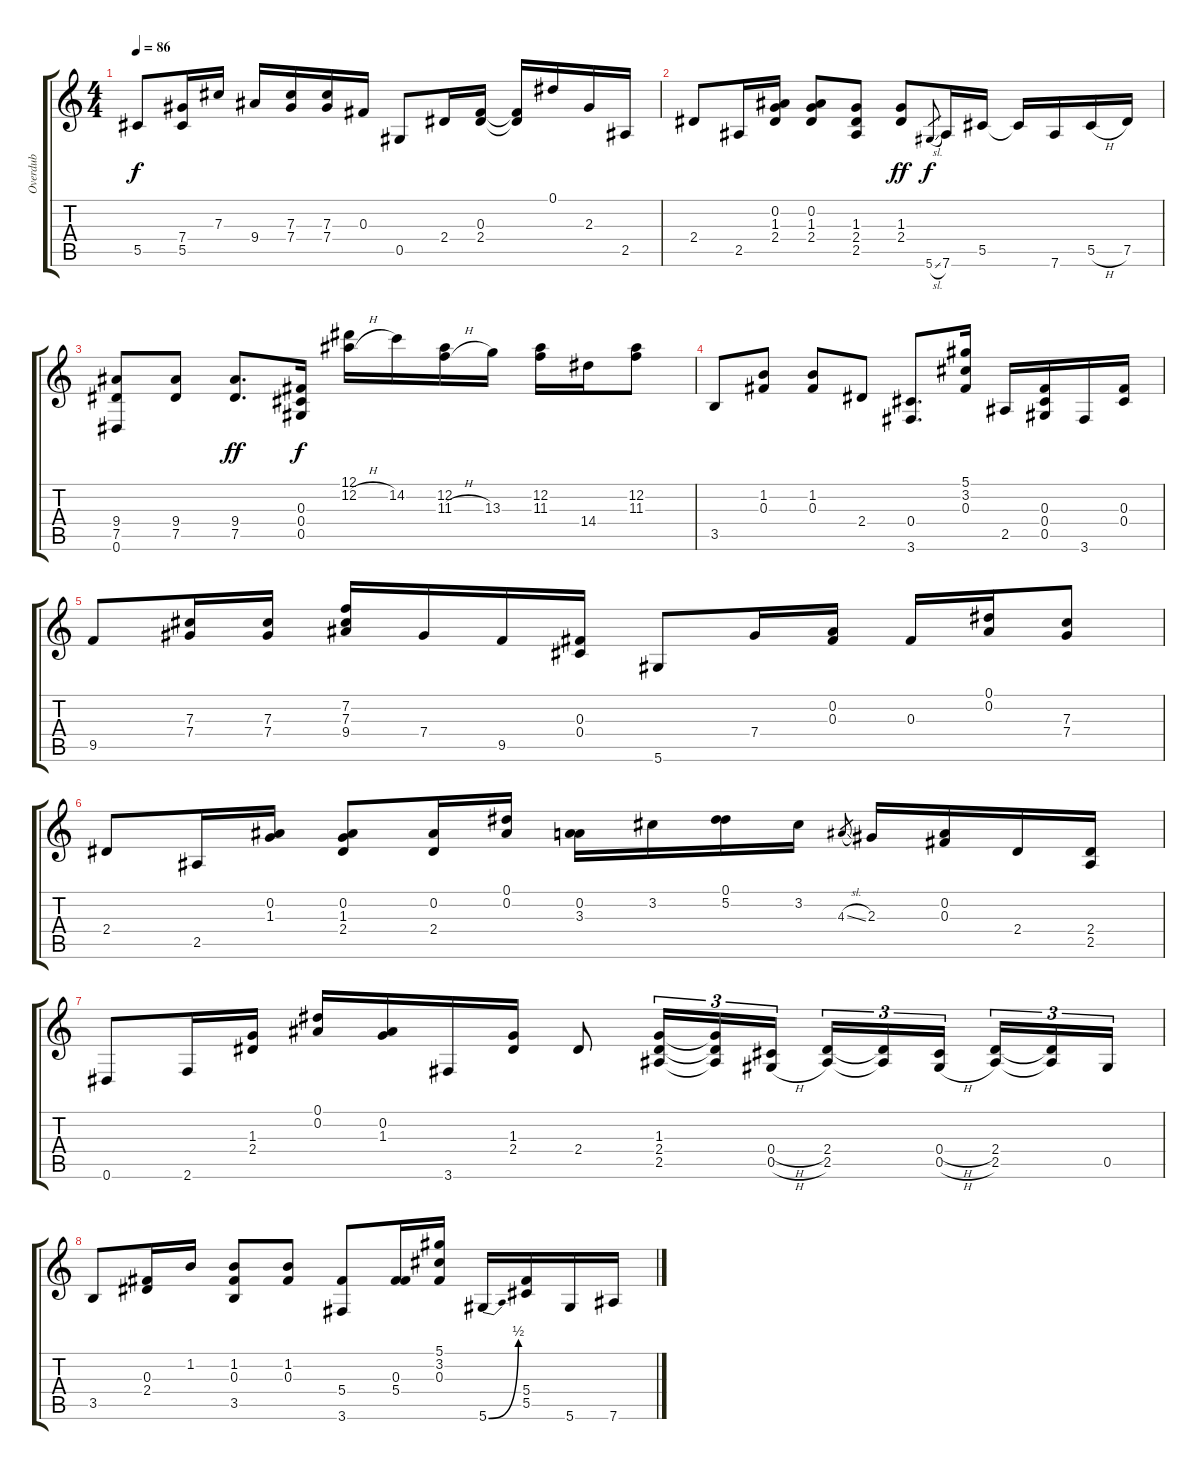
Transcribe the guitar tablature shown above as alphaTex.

\track ("Overdub" "Overdub") {instrument fretlessbass}
\staff {score tabs}
\tuning (Eb4 Bb3 Gb3 Db3 Ab2 Eb2) {hide}
\ts (4 4)
\tempo 86
\clef g2
\ks c
5.5.8{dy f} (7.4 5.5).16 7.3.16 9.4.16 (7.3 7.4).16 (7.3 7.4).16 0.3.16 0.5.8 2.4.16 (0.3 2.4).16 (0.3{t} 2.4{t}).16 0.1.16 2.3.16 2.5.16 |
2.4.8 2.5.16 (0.2 1.3 2.4).16 (0.2 1.3 2.4).8 (1.3 2.4 2.5).8 (1.3 2.4).8{dy ff} 5.6{sl}.8{gr dy f} 7.6.16 5.5.16 5.5{t}.16 7.6.16 5.5{h}.16 7.5.16 |
(9.4 7.5 0.6).8 (9.4 7.5).8 (9.4 7.5).8{d dy ff} (0.3 0.4 0.5).16{dy f} (12.1 12.2{h}).16 14.2.16 (12.2 11.3{h}).16 13.3.16 (12.2 11.3).16 14.4.16 (12.2 11.3).8 |
3.5.8 (1.2 0.3).8 (1.2 0.3).8 2.4.8 (0.4 3.6).8{d} (5.1 3.2 0.3).16 2.5.16 (0.3 0.4 0.5).16 3.6.16 (0.3 0.4).16 |
9.5.8 (7.3 7.4).16 (7.3 7.4).16 (7.2 7.3 9.4).16 7.4.16 9.5.16 (0.3 0.4).16 5.6.8 7.4.16 (0.2 0.3).16 0.3.16 (0.1 0.2).16 (7.3 7.4).8 |
2.4.8 2.5.16 (0.2 1.3).16 (0.2 1.3 2.4).8 (0.2 2.4).16 (0.1 0.2).16 (0.2 3.3).16 3.2.16 (0.1 5.2).16 3.2.16 4.3{sl}.8{gr} 2.3.16 (0.2 0.3).16 2.4.16 (2.4 2.5).16 |
0.6.8 2.6.16 (1.3 2.4).16 (0.1 0.2).16 (0.2 1.3).16 3.6.16 (1.3 2.4).16 2.4.8 (1.3 2.4 2.5).16{tu (3 2)} (1.3{t} 2.4{t} 2.5{t}).16{tu (3 2)} (0.4{h} 0.5{h}).16{tu (3 2)} (2.4 2.5).16{tu (3 2)} (2.4{t} 2.5{t}).16{tu (3 2)} (0.4{h} 0.5{h}).16{tu (3 2)} (2.4 2.5).16{tu (3 2)} (2.4{t} 2.5{t}).16{tu (3 2)} 0.5.16{tu (3 2)} |
3.5.8 (0.3 2.4).16 1.2.16 (1.2 0.3 3.5).8 (1.2 0.3).8 (5.4 3.6).8 (0.3 5.4).16 (5.1 3.2 0.3).16 5.6{be (bend 0 0 60 2)}.16 (5.4 5.5).16 5.6.16 7.6.16
